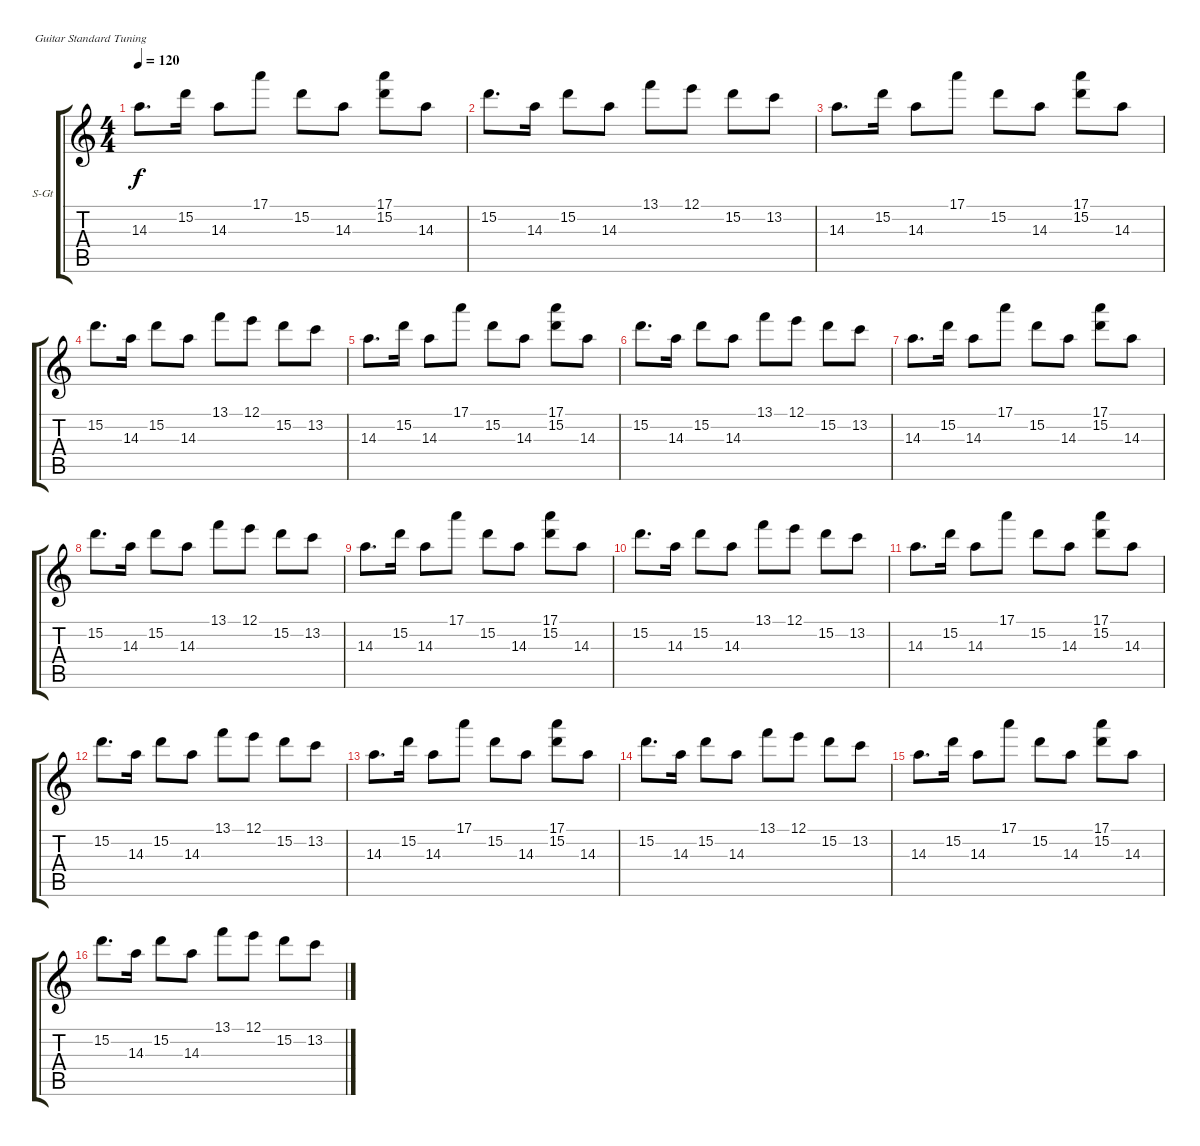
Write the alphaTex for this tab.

\bracketExtendMode groupsimilarinstruments
\firstSystemTrackNameOrientation horizontal
\otherSystemsTrackNameOrientation horizontal
\track ("Äîðîæêà 3" "S-Gt") {instrument acousticguitarsteel}
\staff {score tabs}
\tuning (E4 B3 G3 D3 A2 E2)
\ts (4 4)
\tempo 120
\clef g2
\ks c
14.3.8{d dy f} 15.2.16 14.3.8 17.1.8 15.2.8 14.3.8 (17.1 15.2).8 14.3.8 |
15.2.8{d} 14.3.16 15.2.8 14.3.8 13.1.8 12.1.8 15.2.8 13.2.8 |
14.3.8{d} 15.2.16 14.3.8 17.1.8 15.2.8 14.3.8 (17.1 15.2).8 14.3.8 |
15.2.8{d} 14.3.16 15.2.8 14.3.8 13.1.8 12.1.8 15.2.8 13.2.8 |
14.3.8{d} 15.2.16 14.3.8 17.1.8 15.2.8 14.3.8 (17.1 15.2).8 14.3.8 |
15.2.8{d} 14.3.16 15.2.8 14.3.8 13.1.8 12.1.8 15.2.8 13.2.8 |
14.3.8{d} 15.2.16 14.3.8 17.1.8 15.2.8 14.3.8 (17.1 15.2).8 14.3.8 |
15.2.8{d} 14.3.16 15.2.8 14.3.8 13.1.8 12.1.8 15.2.8 13.2.8 |
14.3.8{d} 15.2.16 14.3.8 17.1.8 15.2.8 14.3.8 (17.1 15.2).8 14.3.8 |
15.2.8{d} 14.3.16 15.2.8 14.3.8 13.1.8 12.1.8 15.2.8 13.2.8 |
14.3.8{d} 15.2.16 14.3.8 17.1.8 15.2.8 14.3.8 (17.1 15.2).8 14.3.8 |
15.2.8{d} 14.3.16 15.2.8 14.3.8 13.1.8 12.1.8 15.2.8 13.2.8 |
14.3.8{d} 15.2.16 14.3.8 17.1.8 15.2.8 14.3.8 (17.1 15.2).8 14.3.8 |
15.2.8{d} 14.3.16 15.2.8 14.3.8 13.1.8 12.1.8 15.2.8 13.2.8 |
14.3.8{d} 15.2.16 14.3.8 17.1.8 15.2.8 14.3.8 (17.1 15.2).8 14.3.8 |
15.2.8{d} 14.3.16 15.2.8 14.3.8 13.1.8 12.1.8 15.2.8 13.2.8
